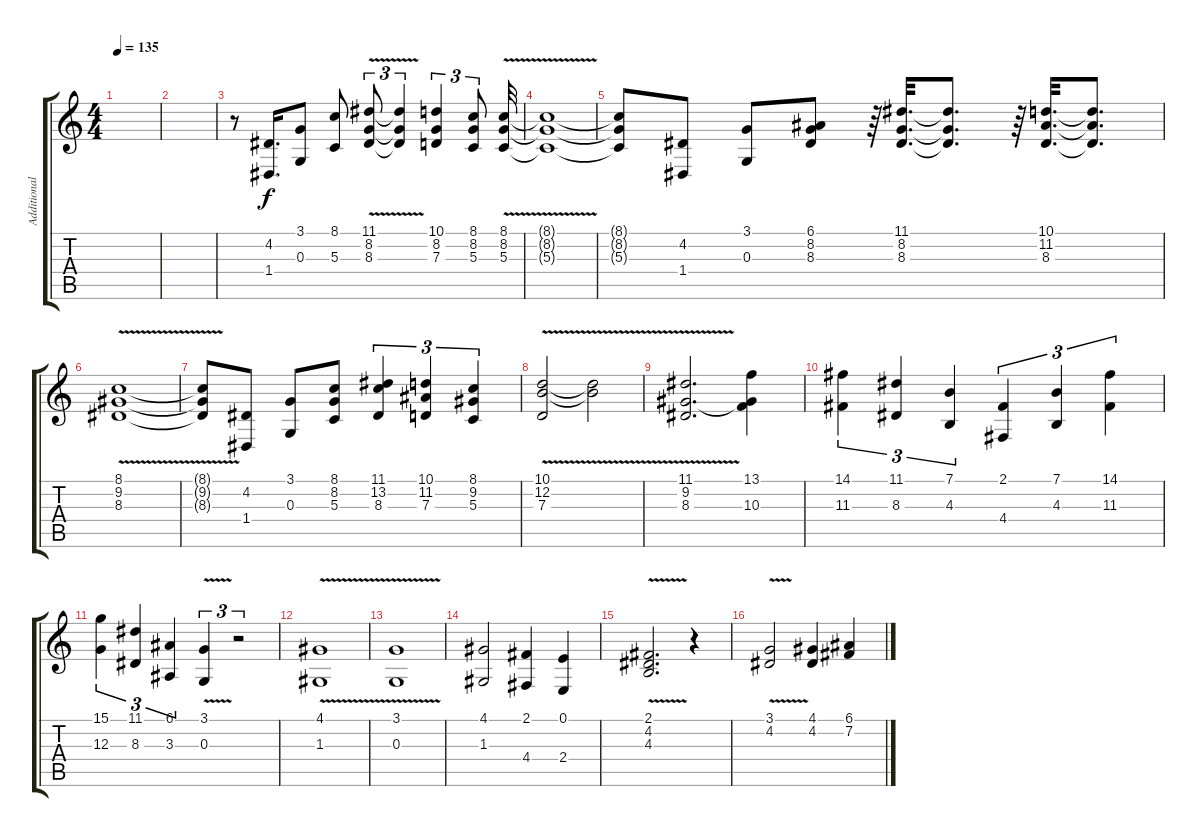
\track ("Additional Brass" "Additional") {instrument trombone}
\staff {score tabs}
\tuning (E4 B3 G3 D3 A2 E2) {hide}
\ts (4 4)
\tempo 135
\clef g2
\ks c
|
|
r.8 (4.2 1.4).16{d} (3.1 0.3).8 (8.1 5.3).8 (11.1 8.2 8.3{v}).8{tu (3 2)} (11.1{t} 8.2{t} 8.3{t}).4{tu (3 2)} (10.1 8.2 7.3).4{tu (3 2)} (8.1 8.2 5.3).8{tu (3 2)} (8.1{v} 8.2{v} 5.3{v}).32 |
(8.1{t} 8.2{t} 5.3{t}).1 |
(8.1{t} 8.2{t} 5.3{t}).8 (4.2 1.4).8 (3.1 0.3).8 (6.1 8.2 8.3).8 r.64 (11.1 8.2 8.3).32{d} (11.1{t} 8.2{t} 8.3{t}).8{d} r.64 (10.1 11.2 8.3).32{d} (10.1{t} 11.2{t} 8.3{t}).8{d} |
(8.1{v} 9.2{v} 8.3{v}).1 |
(8.1{t} 9.2{t} 8.3{t}).8 (4.2 1.4).8 (3.1 0.3).8 (8.1 8.2 5.3).8 (11.1 13.2 8.3).4{tu (3 2)} (10.1 11.2 7.3).4{tu (3 2)} (8.1 9.2 5.3).4{tu (3 2)} |
(10.1{v} 12.2{v} 7.3{v}).2 (10.1{t} 12.2{t}).2 |
(11.1{v} 9.2 8.3).2{d} (13.1 9.2{t} 10.3).4 |
(14.1 11.3).4{tu (3 2)} (11.1 8.3).4{tu (3 2)} (7.1 4.3).4{tu (3 2)} (2.1 4.4).4{tu (3 2)} (7.1 4.3).4{tu (3 2)} (14.1 11.3).4{tu (3 2)} |
(15.1 12.3).4{tu (3 2)} (11.1 8.3).4{tu (3 2)} (6.1 3.3).4{tu (3 2)} (3.1{v} 0.3{v}).4{tu (3 2)} r.2{tu (3 2)} |
(4.1{v} 1.3{v}).1 |
(3.1{v} 0.3{v}).1 |
(4.1 1.3).2 (2.1 4.4).4 (0.1 2.4).4 |
(2.1{v} 4.2{v} 4.3{v}).2{d} r.4 |
(3.1{v} 4.2{v}).2 (4.1 4.2).4 (6.1 7.2).4
